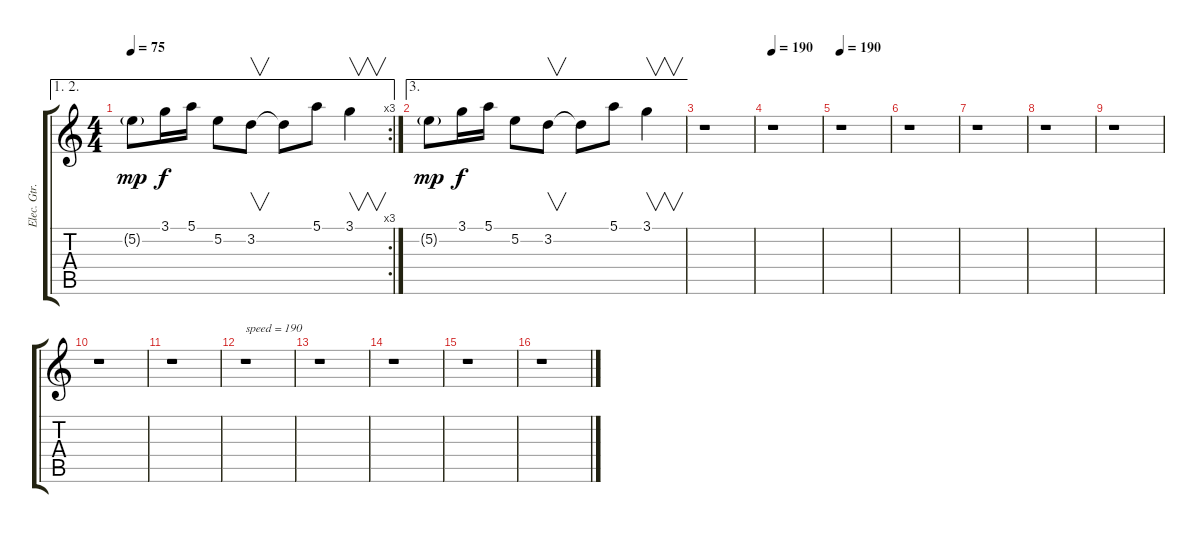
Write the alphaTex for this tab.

\track ("Elec. Gtr. IV" "Elec. Gtr.") {instrument distortionguitar}
\staff {score tabs}
\tuning (E4 B3 G3 D3 A2 E2) {hide}
\ae (1 2)
\rc 3
\ts (4 4)
\tempo 75
\clef g2
\ks c
5.2{g}.8{dy mp} 3.1.16{dy f} 5.1.16 5.2.8 3.2.8{v} 3.2{t}.8 5.1.8 3.1.4{v} |
\ae 3
5.2{g}.8{dy mp} 3.1.16{dy f} 5.1.16 5.2.8 3.2.8{v} 3.2{t}.8 5.1.8 3.1.4{v} |
r.1 |
\tempo 190
r.1 |
\tempo 190
r.1 |
r.1 |
r.1 |
r.1 |
r.1 |
r.1 |
r.1 |
r.1{txt "speed = 190"} |
r.1 |
r.1 |
r.1 |
r.1
